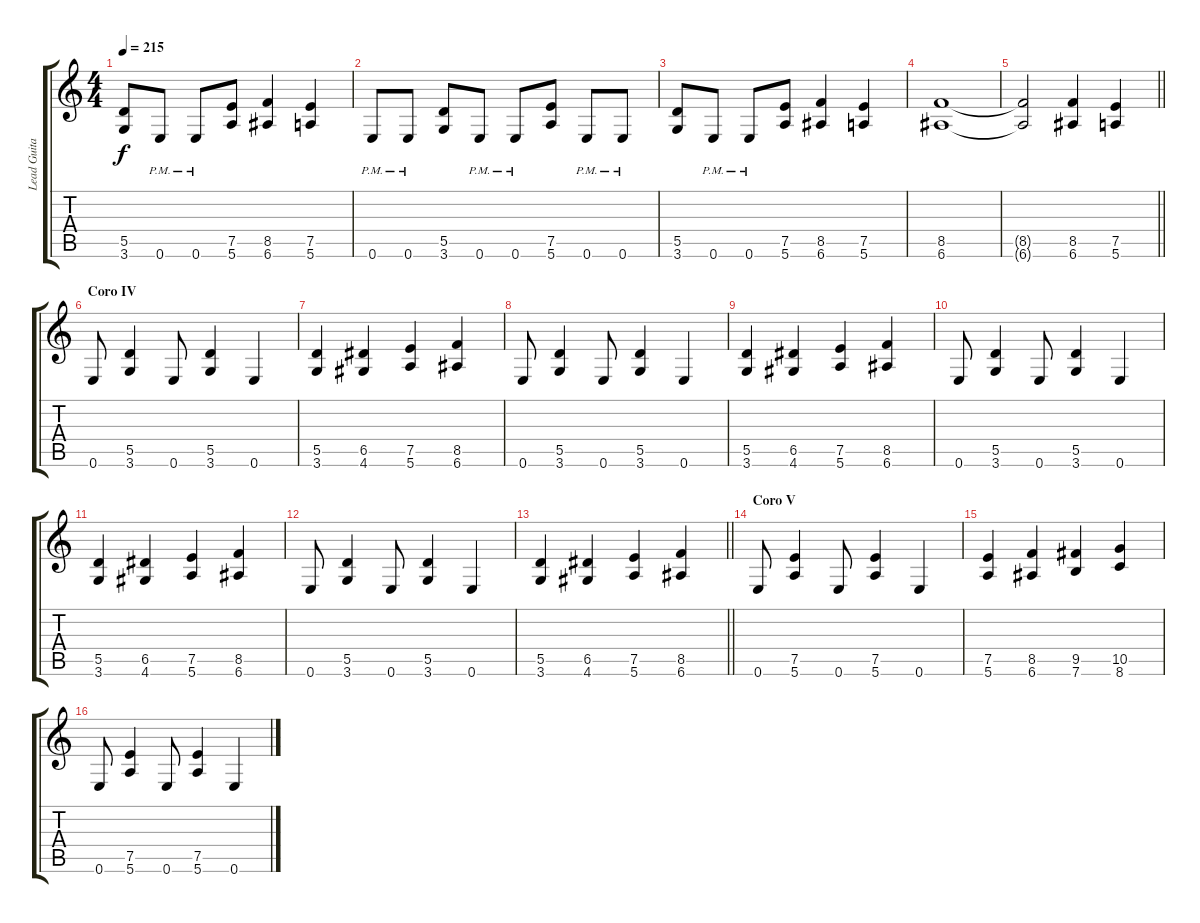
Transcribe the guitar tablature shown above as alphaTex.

\track ("Lead Guitar" "Lead Guita") {instrument distortionguitar}
\staff {score tabs}
\tuning (E4 B3 G3 D3 A2 E2) {hide}
\ts (4 4)
\tempo 215
\clef g2
\ks c
(5.5 3.6).8{dy f} 0.6{pm}.8 0.6{pm}.8 (7.5 5.6).8 (8.5 6.6).4 (7.5 5.6).4 |
0.6{pm}.8 0.6{pm}.8 (5.5 3.6).8 0.6{pm}.8 0.6{pm}.8 (7.5 5.6).8 0.6{pm}.8 0.6{pm}.8 |
(5.5 3.6).8 0.6{pm}.8 0.6{pm}.8 (7.5 5.6).8 (8.5 6.6).4 (7.5 5.6).4 |
(8.5 6.6).1 |
\barLineRight lightlight
(8.5{t} 6.6{t}).2 (8.5 6.6).4 (7.5 5.6).4 |
\section ("" "Coro IV")
0.6.8 (5.5 3.6).4 0.6.8 (5.5 3.6).4 0.6.4 |
(5.5 3.6).4 (6.5 4.6).4 (7.5 5.6).4 (8.5 6.6).4 |
0.6.8 (5.5 3.6).4 0.6.8 (5.5 3.6).4 0.6.4 |
(5.5 3.6).4 (6.5 4.6).4 (7.5 5.6).4 (8.5 6.6).4 |
0.6.8 (5.5 3.6).4 0.6.8 (5.5 3.6).4 0.6.4 |
(5.5 3.6).4 (6.5 4.6).4 (7.5 5.6).4 (8.5 6.6).4 |
0.6.8 (5.5 3.6).4 0.6.8 (5.5 3.6).4 0.6.4 |
\barLineRight lightlight
(5.5 3.6).4 (6.5 4.6).4 (7.5 5.6).4 (8.5 6.6).4 |
\section ("" "Coro V")
0.6.8 (7.5 5.6).4 0.6.8 (7.5 5.6).4 0.6.4 |
(7.5 5.6).4 (8.5 6.6).4 (9.5 7.6).4 (10.5 8.6).4 |
0.6.8 (7.5 5.6).4 0.6.8 (7.5 5.6).4 0.6.4
